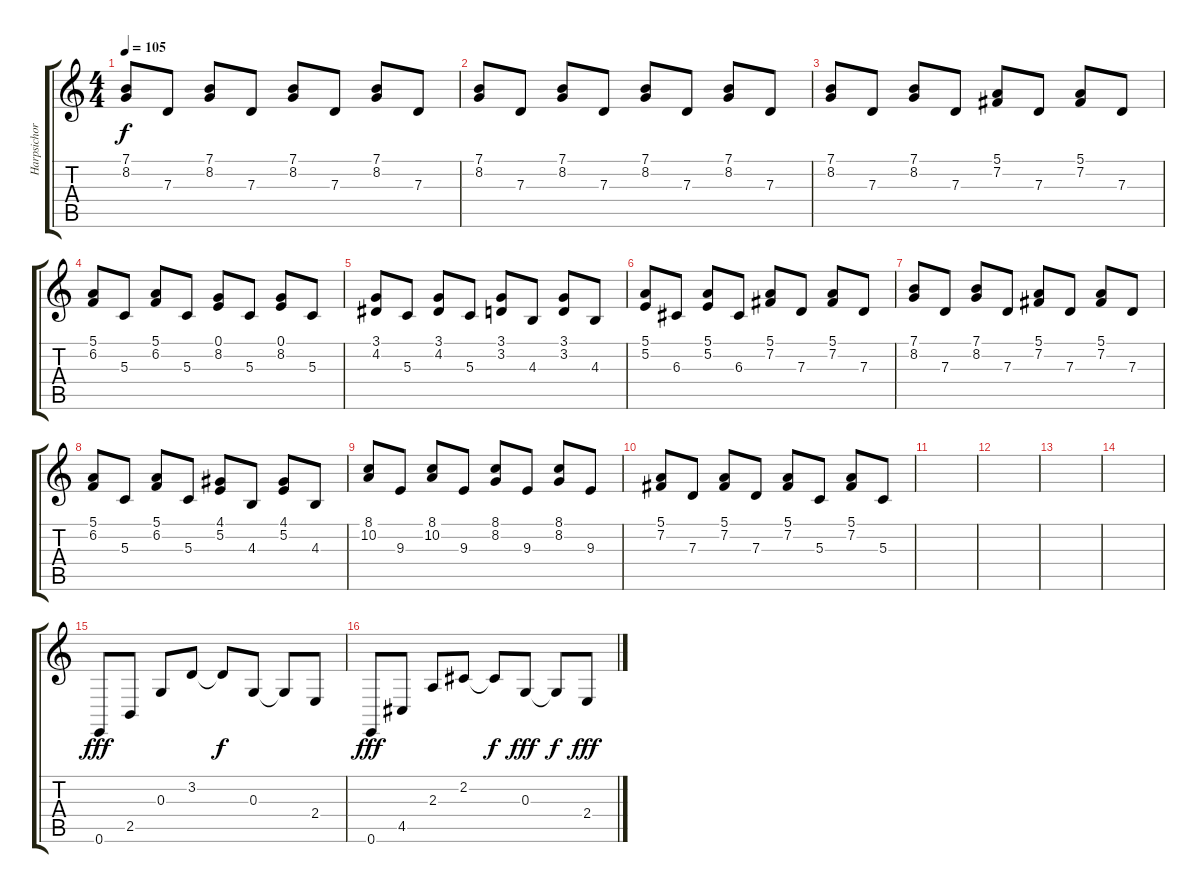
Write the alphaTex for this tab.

\track ("Harpsichord" "Harpsichor") {instrument harpsichord}
\staff {score tabs}
\tuning (E4 B3 G3 D3 A2 E2) {hide}
\ts (4 4)
\tempo 105
\clef g2
\ks c
(7.1 8.2).8{dy f instrument harpsichord} 7.3.8 (7.1 8.2).8 7.3.8 (7.1 8.2).8 7.3.8 (7.1 8.2).8 7.3.8 |
(7.1 8.2).8 7.3.8 (7.1 8.2).8 7.3.8 (7.1 8.2).8 7.3.8 (7.1 8.2).8 7.3.8 |
(7.1 8.2).8 7.3.8 (7.1 8.2).8 7.3.8 (5.1 7.2).8 7.3.8 (5.1 7.2).8 7.3.8 |
(5.1 6.2).8 5.3.8 (5.1 6.2).8 5.3.8 (0.1 8.2).8 5.3.8 (0.1 8.2).8 5.3.8 |
(3.1 4.2).8 5.3.8 (3.1 4.2).8 5.3.8 (3.1 3.2).8 4.3.8 (3.1 3.2).8 4.3.8 |
(5.1 5.2).8 6.3.8 (5.1 5.2).8 6.3.8 (5.1 7.2).8 7.3.8 (5.1 7.2).8 7.3.8 |
(7.1 8.2).8 7.3.8 (7.1 8.2).8 7.3.8 (5.1 7.2).8 7.3.8 (5.1 7.2).8 7.3.8 |
(5.1 6.2).8 5.3.8 (5.1 6.2).8 5.3.8 (4.1 5.2).8 4.3.8 (4.1 5.2).8 4.3.8 |
(8.1 10.2).8 9.3.8 (8.1 10.2).8 9.3.8 (8.1 8.2).8 9.3.8 (8.1 8.2).8 9.3.8 |
(5.1 7.2).8 7.3.8 (5.1 7.2).8 7.3.8 (5.1 7.2).8 5.3.8 (5.1 7.2).8 5.3.8 |
|
|
|
|
0.6.8{dy fff} 2.5.8 0.3.8 3.2.8 3.2{t}.8{dy f} 0.3.8 0.3{t}.8 2.4.8 |
0.6.8{dy fff} 4.5.8 2.3.8 2.2.8 2.2{t}.8{dy f} 0.3.8{dy fff} 0.3{t}.8{dy f} 2.4.8{dy fff}
